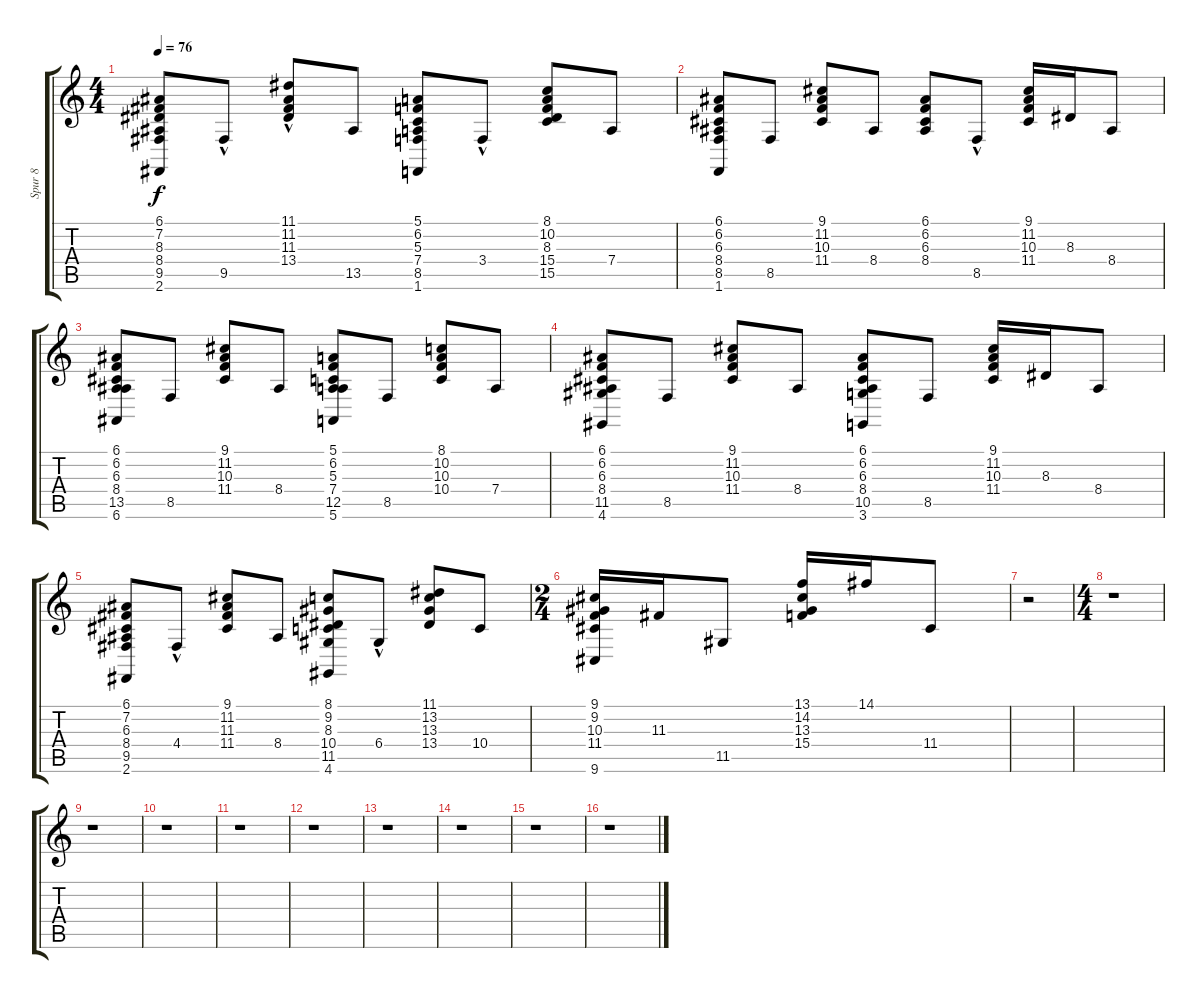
\track ("Spur 8" "Spur 8") {instrument electricgrandpiano}
\staff {score tabs}
\tuning (E4 B3 G3 D3 A2 E2) {hide}
\ts (4 4)
\tempo 76
\clef g2
\ks c
(6.1 7.2 8.3 8.4 9.5 2.6).8{dy f} 9.5{hac}.8 (11.1 11.2 11.3 13.4{hac}).8 13.5.8 (5.1 6.2 5.3 7.4 8.5 1.6).8 3.4{hac}.8 (8.1 10.2 8.3 15.4 15.5).8 7.4.8 |
(6.1 6.2 6.3 8.4 8.5 1.6).8 8.5.8 (9.1 11.2 10.3 11.4).8 8.4.8 (6.1 6.2 6.3 8.4).8 8.5{hac}.8 (9.1 11.2 10.3 11.4).16 8.3.16 8.4.8 |
(6.1 6.2 6.3 8.4 13.5 6.6).8 8.5.8 (9.1 11.2 10.3 11.4).8 8.4.8 (5.1 6.2 5.3 7.4 12.5 5.6).8 8.5.8 (8.1 10.2 10.3 10.4).8 7.4.8 |
(6.1 6.2 6.3 8.4 11.5 4.6).8 8.5.8 (9.1 11.2 10.3 11.4).8 8.4.8 (6.1 6.2 6.3 8.4 10.5 3.6).8 8.5.8 (9.1 11.2 10.3 11.4).16 8.3.16 8.4.8 |
(6.1 7.2 6.3 8.4 9.5 2.6).8 4.4{hac}.8 (9.1 11.2 11.3 11.4).8 8.4.8 (8.1 9.2 8.3 10.4 11.5 4.6).8 6.4{hac}.8 (11.1 13.2 13.3 13.4).8 10.4.8 |
\ts (2 4)
(9.1 9.2 10.3 11.4 9.6).16 11.3.16 11.5.8 (13.1 14.2 13.3 15.4).16 14.1.16 11.4.8 |
r.2 |
\ts (4 4)
r.1 |
r.1 |
r.1 |
r.1 |
r.1 |
r.1 |
r.1 |
r.1 |
r.1
